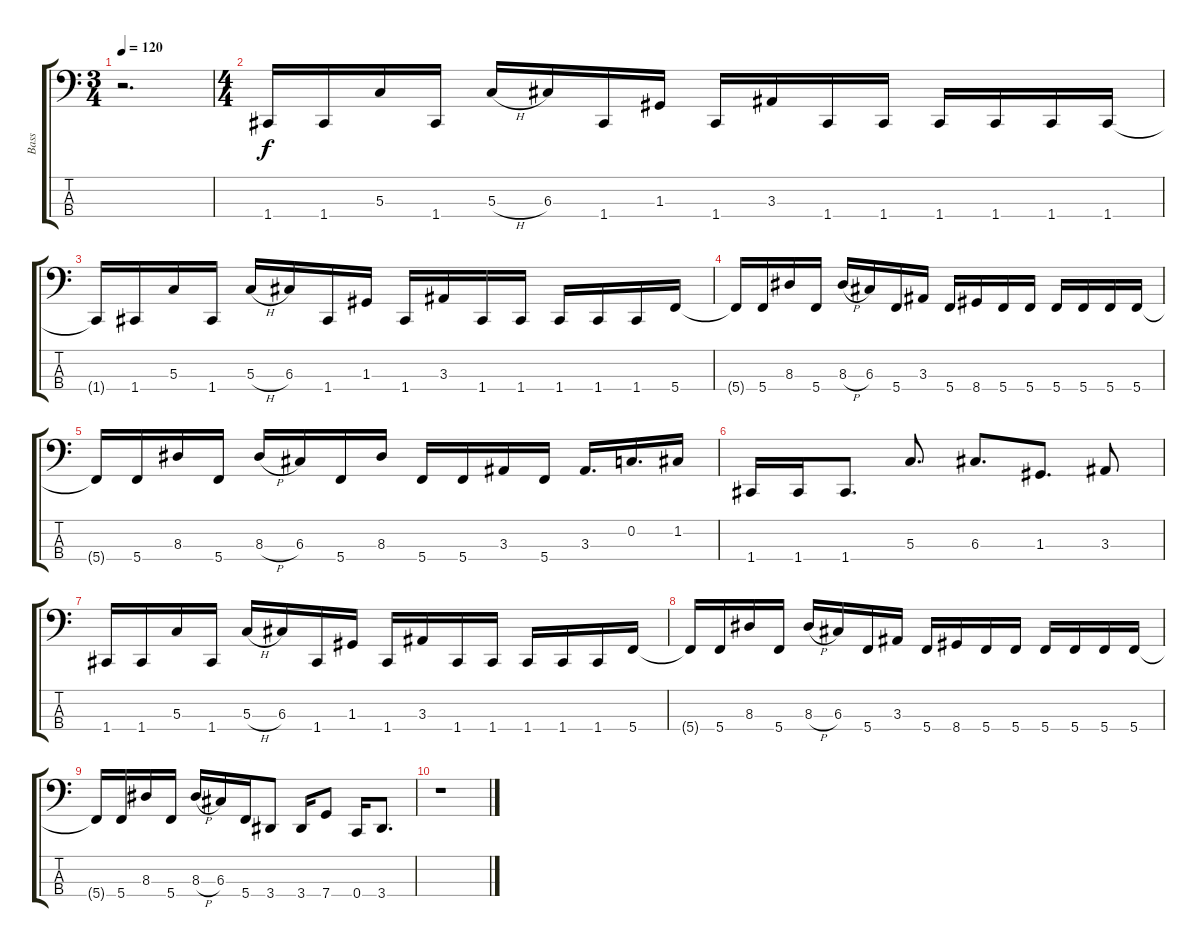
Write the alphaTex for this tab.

\track ("Bass" "Bass") {instrument electricbasspick}
\staff {score tabs}
\tuning (F2 C2 G1 C1) {hide}
\ts (3 4)
\tempo 120
\clef f4
\ks c
r.2{d dy f instrument electricbasspick} |
\ts (4 4)
1.4.16 1.4.16 5.3.16 1.4.16 5.3{h}.16 6.3.16 1.4.16 1.3.16 1.4.16 3.3.16 1.4.16 1.4.16 1.4.16 1.4.16 1.4.16 1.4.16 |
1.4{t}.16 1.4.16 5.3.16 1.4.16 5.3{h}.16 6.3.16 1.4.16 1.3.16 1.4.16 3.3.16 1.4.16 1.4.16 1.4.16 1.4.16 1.4.16 5.4.16 |
5.4{t}.16 5.4.16 8.3.16 5.4.16 8.3{h}.16 6.3.16 5.4.16 3.3.16 5.4.16 8.4.16 5.4.16 5.4.16 5.4.16 5.4.16 5.4.16 5.4.16 |
5.4{t}.16 5.4.16 8.3.16 5.4.16 8.3{h}.16 6.3.16 5.4.16 8.3.16 5.4.16 5.4.16 3.3.16 5.4.16 3.3.16{d} 0.2.16{d} 1.2.16 |
1.4.16 1.4.16 1.4.8{d} 5.3.8{d} 6.3.8{d} 1.3.8{d} 3.3.8 |
1.4.16 1.4.16 5.3.16 1.4.16 5.3{h}.16 6.3.16 1.4.16 1.3.16 1.4.16 3.3.16 1.4.16 1.4.16 1.4.16 1.4.16 1.4.16 5.4.16 |
5.4{t}.16 5.4.16 8.3.16 5.4.16 8.3{h}.16 6.3.16 5.4.16 3.3.16 5.4.16 8.4.16 5.4.16 5.4.16 5.4.16 5.4.16 5.4.16 5.4.16 |
5.4{t}.16 5.4.16 8.3.16 5.4.16 8.3{h}.16 6.3.16 5.4.16 3.4.8 3.4.16 7.4.8 0.4.16 3.4.8{d} |
r.1
